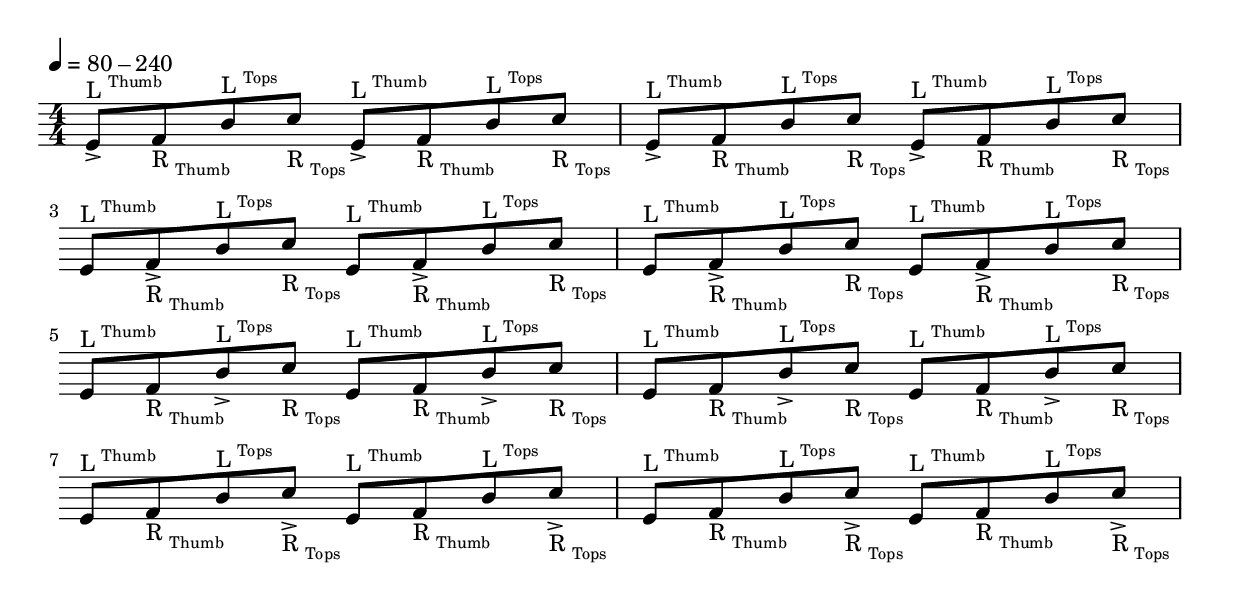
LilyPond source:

\version "2.24.1"
\include "../global.ly"

\layout {
  indent = -3.5
}

\relative {
  \defaultScoreSettings
  \tempo 4 = 80 - 240
  \time 4/4

  \repeat unfold 4 { e'8^\LThumbTop-> f_\RThumbBtm   b^\LTopsTop   c_\RTopsBtm   } \break
  \repeat unfold 4 { e,8^\LThumbTop   f_\RThumbBtm-> b^\LTopsTop   c_\RTopsBtm   } \break
  \repeat unfold 4 { e,8^\LThumbTop   f_\RThumbBtm   b^\LTopsTop-> c_\RTopsBtm   } \break
  \repeat unfold 4 { e,8^\LThumbTop   f_\RThumbBtm   b^\LTopsTop   c_\RTopsBtm-> }
}